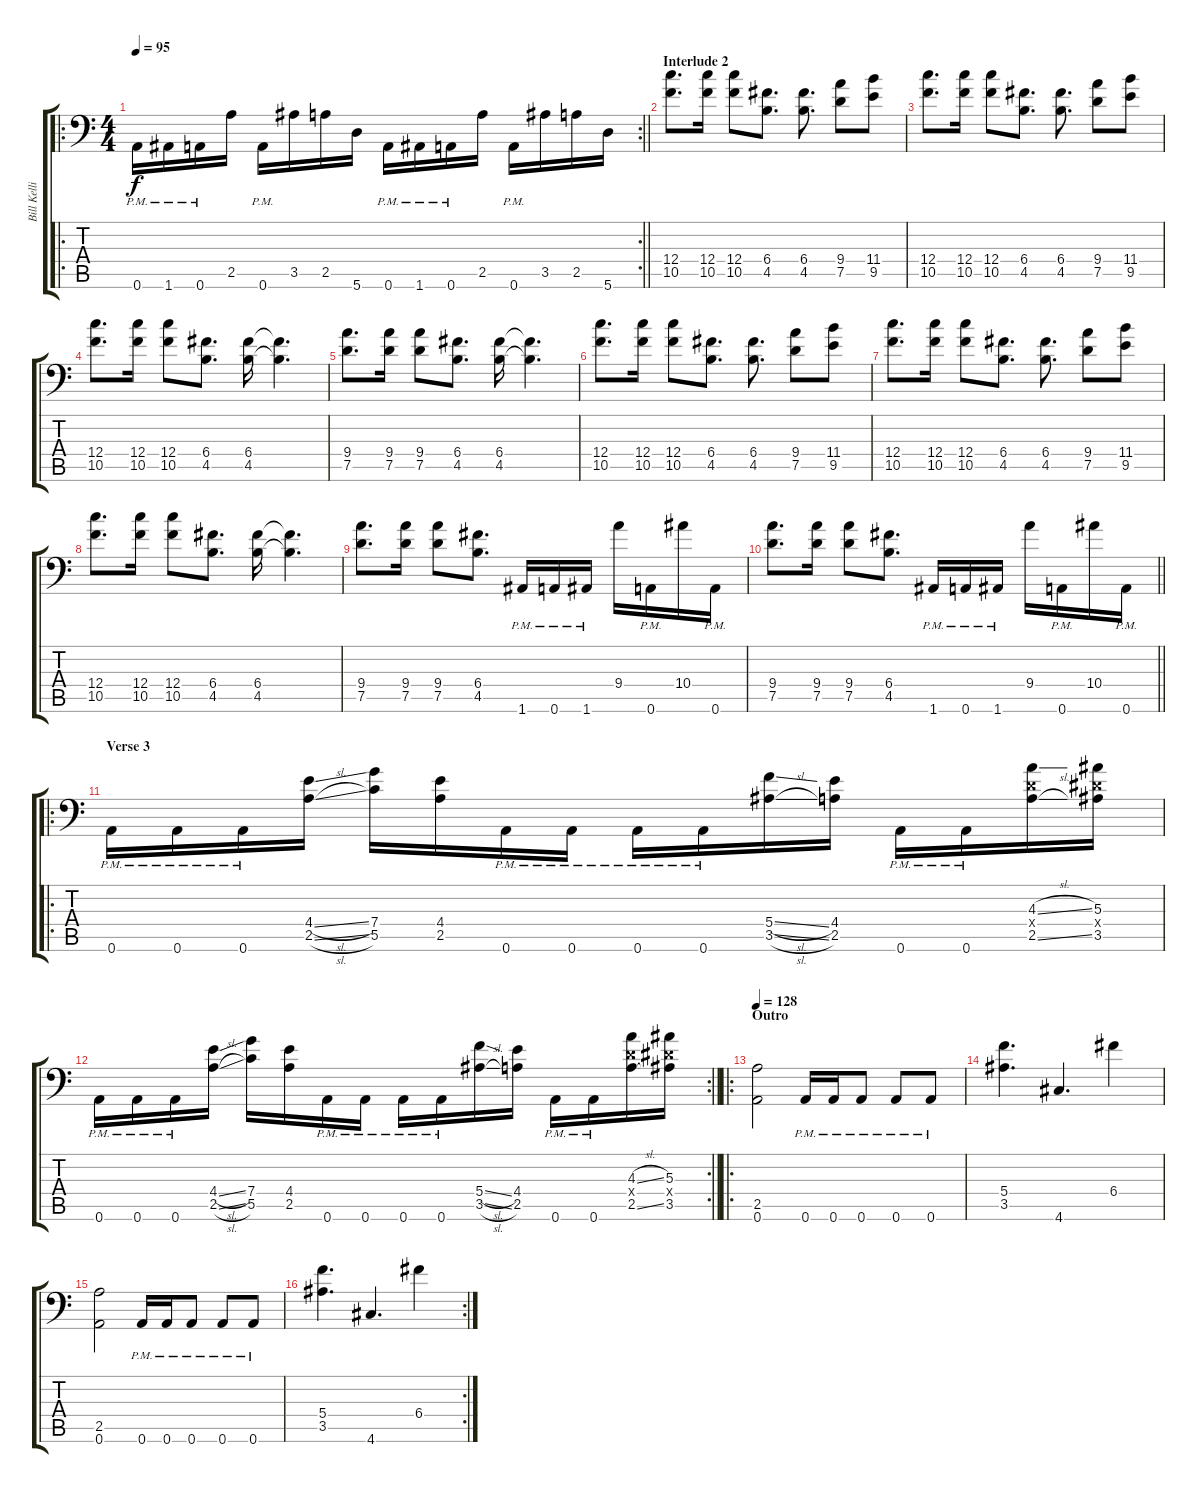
\track ("Bill Kelliher" "Bill Kelli") {instrument overdrivenguitar}
\staff {score tabs}
\tuning (D4 A3 F3 C3 G2 A1) {hide}
\ro
\rc 2
\ts (4 4)
\tempo 95
\clef f4
\barLineRight lightlight
\ks c
0.6{pm}.16{dy f} 1.6{pm}.16 0.6{pm}.16 2.5.16 0.6{pm}.16 3.5.16 2.5.16 5.6.16 0.6{pm}.16 1.6{pm}.16 0.6{pm}.16 2.5.16 0.6{pm}.16 3.5.16 2.5.16 5.6.16 |
\section ("" "Interlude 2")
(12.4 10.5).8{d} (12.4 10.5).16 (12.4 10.5).8 (6.4 4.5).8{d} (6.4 4.5).8{d} (9.4 7.5).8 (11.4 9.5).8 |
(12.4 10.5).8{d} (12.4 10.5).16 (12.4 10.5).8 (6.4 4.5).8{d} (6.4 4.5).8{d} (9.4 7.5).8 (11.4 9.5).8 |
(12.4 10.5).8{d} (12.4 10.5).16 (12.4 10.5).8 (6.4 4.5).8{d} (6.4 4.5).16 (6.4{t} 4.5{t}).4{d} |
(9.4 7.5).8{d} (9.4 7.5).16 (9.4 7.5).8 (6.4 4.5).8{d} (6.4 4.5).16 (6.4{t} 4.5{t}).4{d} |
(12.4 10.5).8{d} (12.4 10.5).16 (12.4 10.5).8 (6.4 4.5).8{d} (6.4 4.5).8{d} (9.4 7.5).8 (11.4 9.5).8 |
(12.4 10.5).8{d} (12.4 10.5).16 (12.4 10.5).8 (6.4 4.5).8{d} (6.4 4.5).8{d} (9.4 7.5).8 (11.4 9.5).8 |
(12.4 10.5).8{d} (12.4 10.5).16 (12.4 10.5).8 (6.4 4.5).8{d} (6.4 4.5).16 (6.4{t} 4.5{t}).4{d} |
(9.4 7.5).8{d} (9.4 7.5).16 (9.4 7.5).8 (6.4 4.5).8{d} 1.6{pm}.16 0.6{pm}.16 1.6{pm}.16 9.4.16 0.6{pm}.16 10.4.16 0.6{pm}.16 |
\barLineRight lightlight
(9.4 7.5).8{d} (9.4 7.5).16 (9.4 7.5).8 (6.4 4.5).8{d} 1.6{pm}.16 0.6{pm}.16 1.6{pm}.16 9.4.16 0.6{pm}.16 10.4.16 0.6{pm}.16 |
\ro
\section ("" "Verse 3")
0.6{pm}.16 0.6{pm}.16 0.6{pm}.16 (4.4{sl} 2.5{sl}).16 (7.4 5.5).16 (4.4 2.5).16 0.6{pm}.16 0.6{pm}.16 0.6{pm}.16 0.6{pm}.16 (5.4{sl} 3.5{sl}).16 (4.4 2.5).16 0.6{pm}.16 0.6{pm}.16 (4.3{sl} 2.4{x} 2.5{sl}).16 (5.3 3.4{x} 3.5).16 |
\rc 2
\barLineRight lightlight
0.6{pm}.16 0.6{pm}.16 0.6{pm}.16 (4.4{sl} 2.5{sl}).16 (7.4 5.5).16 (4.4 2.5).16 0.6{pm}.16 0.6{pm}.16 0.6{pm}.16 0.6{pm}.16 (5.4{sl} 3.5{sl}).16 (4.4 2.5).16 0.6{pm}.16 0.6{pm}.16 (4.3{sl} 2.4{x} 2.5{sl}).16 (5.3 3.4{x} 3.5).16 |
\ro
\section ("" "Outro")
\tempo 128
(2.5 0.6).2 0.6{pm}.16 0.6{pm}.16 0.6{pm}.8 0.6{pm}.8 0.6{pm}.8 |
(5.4 3.5).4{d} 4.6.4{d} 6.4.4 |
(2.5 0.6).2 0.6{pm}.16 0.6{pm}.16 0.6{pm}.8 0.6{pm}.8 0.6{pm}.8 |
\rc 2
(5.4 3.5).4{d} 4.6.4{d} 6.4.4
